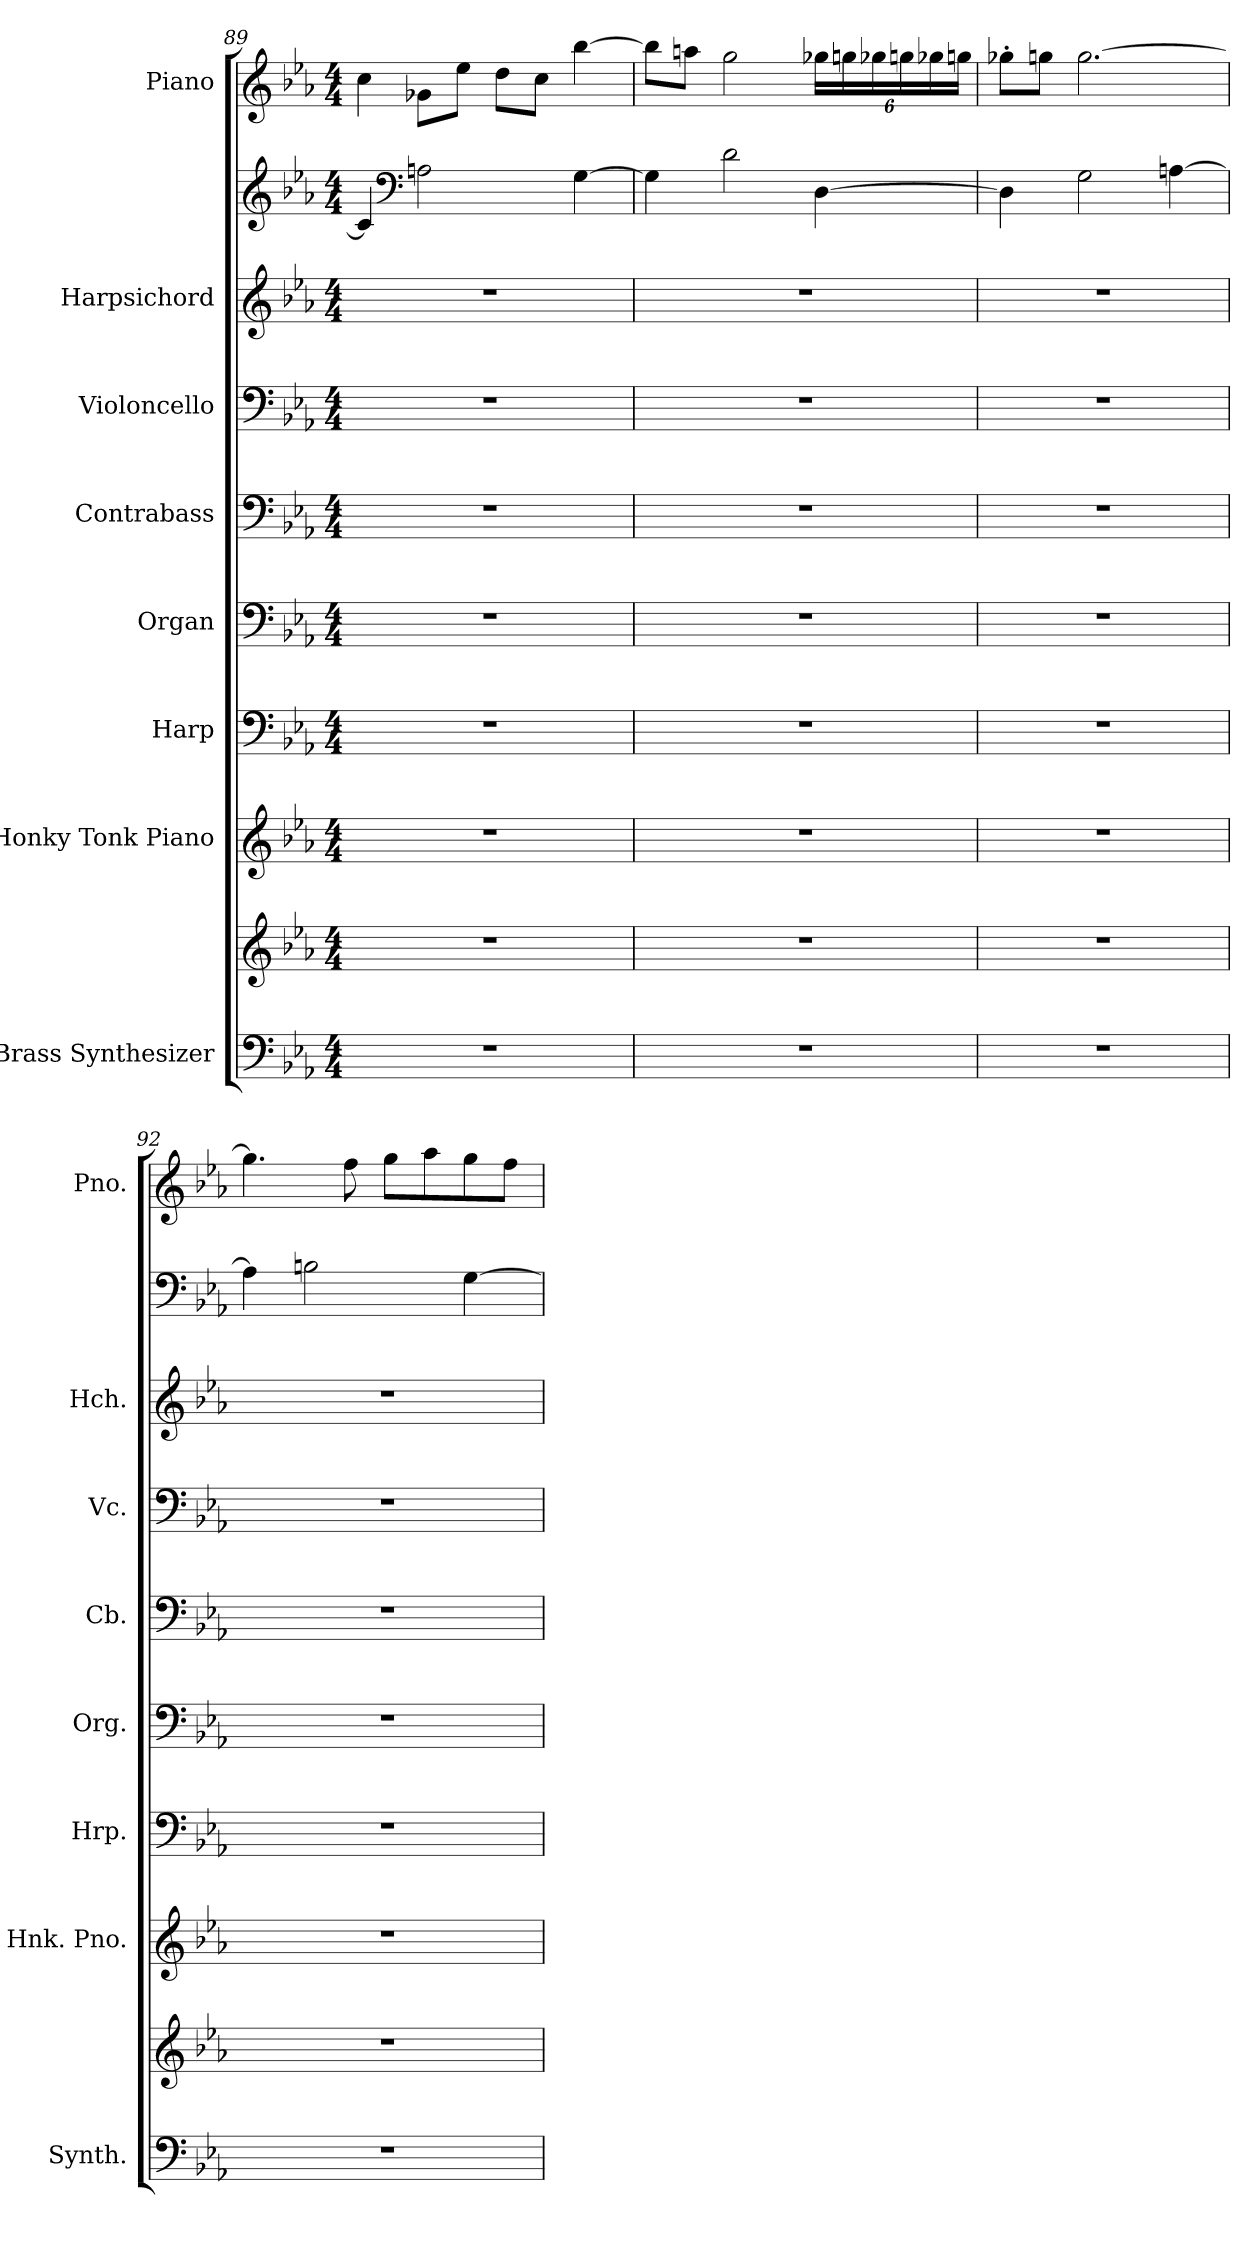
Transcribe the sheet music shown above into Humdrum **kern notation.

**kern	**kern	**kern	**kern	**kern	**kern	**kern	**kern	**kern	**kern
*part8	*part8	*part7	*part6	*part5	*part4	*part3	*part2	*part2	*part1
*staff10	*staff9	*staff8	*staff7	*staff6	*staff5	*staff4	*staff3	*staff2	*staff1
*I"Brass Synthesizer	*	*I"Honky Tonk Piano	*I"Harp	*I"Organ	*I"Contrabass	*I"Violoncello	*I"Harpsichord	*	*I"Piano
*I'Synth.	*	*I'Hnk. Pno.	*I'Hrp.	*I'Org.	*I'Cb.	*I'Vc.	*I'Hch.	*	*I'Pno.
*clefF4	*clefG2	*clefG2	*clefF4	*clefF4	*clefF4	*clefF4	*clefG2	*clefG2	*clefG2
*	*	*	*	*	*ITrd7c12	*	*	*	*
*k[b-e-a-]	*k[b-e-a-]	*k[b-e-a-]	*k[b-e-a-]	*k[b-e-a-]	*k[b-e-a-]	*k[b-e-a-]	*k[b-e-a-]	*k[b-e-a-]	*k[b-e-a-]
*M4/4	*M4/4	*M4/4	*M4/4	*M4/4	*M4/4	*M4/4	*M4/4	*M4/4	*M4/4
=89	=89	=89	=89	=89	=89	=89	=89	=89	=89
1r	1r	1r	1r	1r	1r	1r	1r	4c/]	4cc\
*	*	*	*	*	*	*	*	*clefF4	*
.	.	.	.	.	.	.	.	2An\	8g-X\L
.	.	.	.	.	.	.	.	.	8ee-\J
.	.	.	.	.	.	.	.	.	8dd\L
.	.	.	.	.	.	.	.	.	8cc\J
.	.	.	.	.	.	.	.	[4G\	[4bb-\
!!LO:PB:g=z
=90	=90	=90	=90	=90	=90	=90	=90	=90	=90
1r	1r	1r	1r	1r	1r	1r	1r	4G\]	8bb-\L]
.	.	.	.	.	.	.	.	.	8aan\J
.	.	.	.	.	.	.	.	2d\	2gg\
*	*	*	*	*	*	*	*	*	*Xbrackettup
.	.	.	.	.	.	.	.	[4D\	24gg-X\LL
.	.	.	.	.	.	.	.	.	24ggn\
.	.	.	.	.	.	.	.	.	24gg-X\
.	.	.	.	.	.	.	.	.	24ggn\
.	.	.	.	.	.	.	.	.	24gg-X\
.	.	.	.	.	.	.	.	.	24ggn\JJ
=91	=91	=91	=91	=91	=91	=91	=91	=91	=91
1r	1r	1r	1r	1r	1r	1r	1r	4D\]	8gg-X'\L
.	.	.	.	.	.	.	.	.	8ggn\J
.	.	.	.	.	.	.	.	2G\	[2.gg\
.	.	.	.	.	.	.	.	[4An\	.
=92	=92	=92	=92	=92	=92	=92	=92	=92	=92
1r	1r	1r	1r	1r	1r	1r	1r	4A\]	4.gg\]
.	.	.	.	.	.	.	.	2Bn\	.
.	.	.	.	.	.	.	.	.	8ff\
.	.	.	.	.	.	.	.	.	8gg\L
.	.	.	.	.	.	.	.	.	8aa-\
.	.	.	.	.	.	.	.	[4G\	8gg\
.	.	.	.	.	.	.	.	.	8ff\J
=	=	=	=	=	=	=	=	=	=
*-	*-	*-	*-	*-	*-	*-	*-	*-	*-
